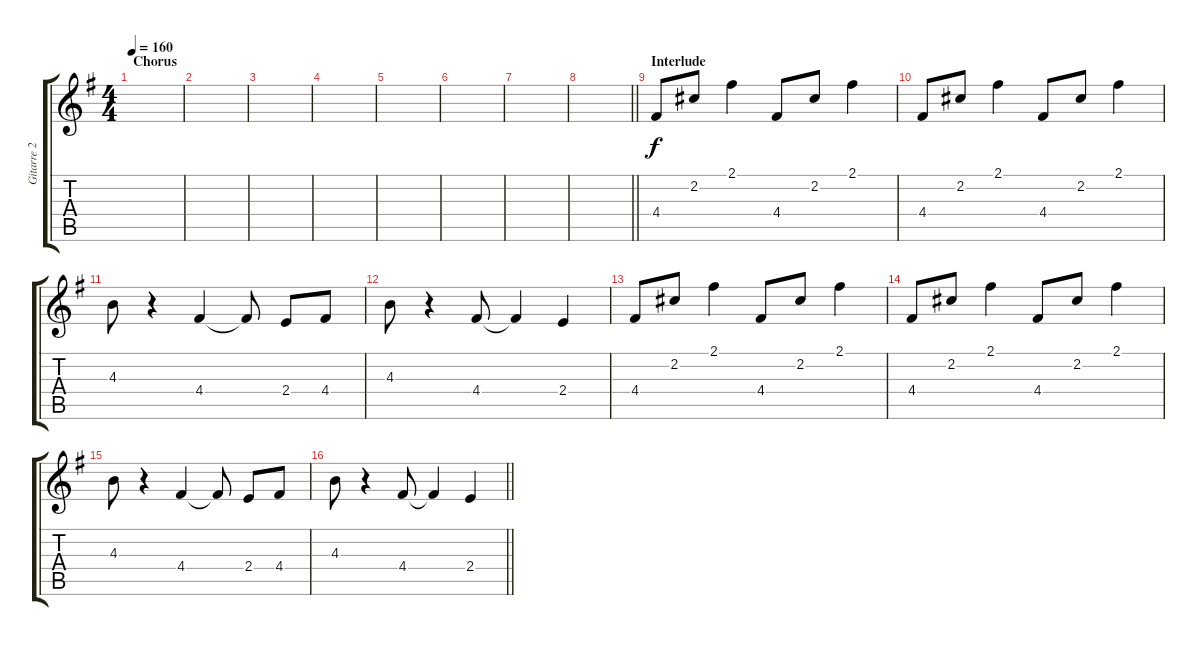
\track ("Gitarre 2 (Fill)" "Gitarre 2 ") {instrument distortionguitar}
\staff {score tabs}
\tuning (E4 B3 G3 D3 A2 E2) {hide}
\ts (4 4)
\section ("" "Chorus")
\tempo 160
\clef g2
\ks g
|
|
|
|
|
|
|
\barLineRight lightlight
|
\section ("" "Interlude")
4.4.8 2.2.8 2.1.4 4.4.8 2.2.8 2.1.4 |
4.4.8 2.2.8 2.1.4 4.4.8 2.2.8 2.1.4 |
4.3.8 r.4 4.4.4 4.4{t}.8 2.4.8 4.4.8 |
4.3.8 r.4 4.4.8 4.4{t}.4 2.4.4 |
4.4.8 2.2.8 2.1.4 4.4.8 2.2.8 2.1.4 |
4.4.8 2.2.8 2.1.4 4.4.8 2.2.8 2.1.4 |
4.3.8 r.4 4.4.4 4.4{t}.8 2.4.8 4.4.8 |
\barLineRight lightlight
4.3.8 r.4 4.4.8 4.4{t}.4 2.4.4
